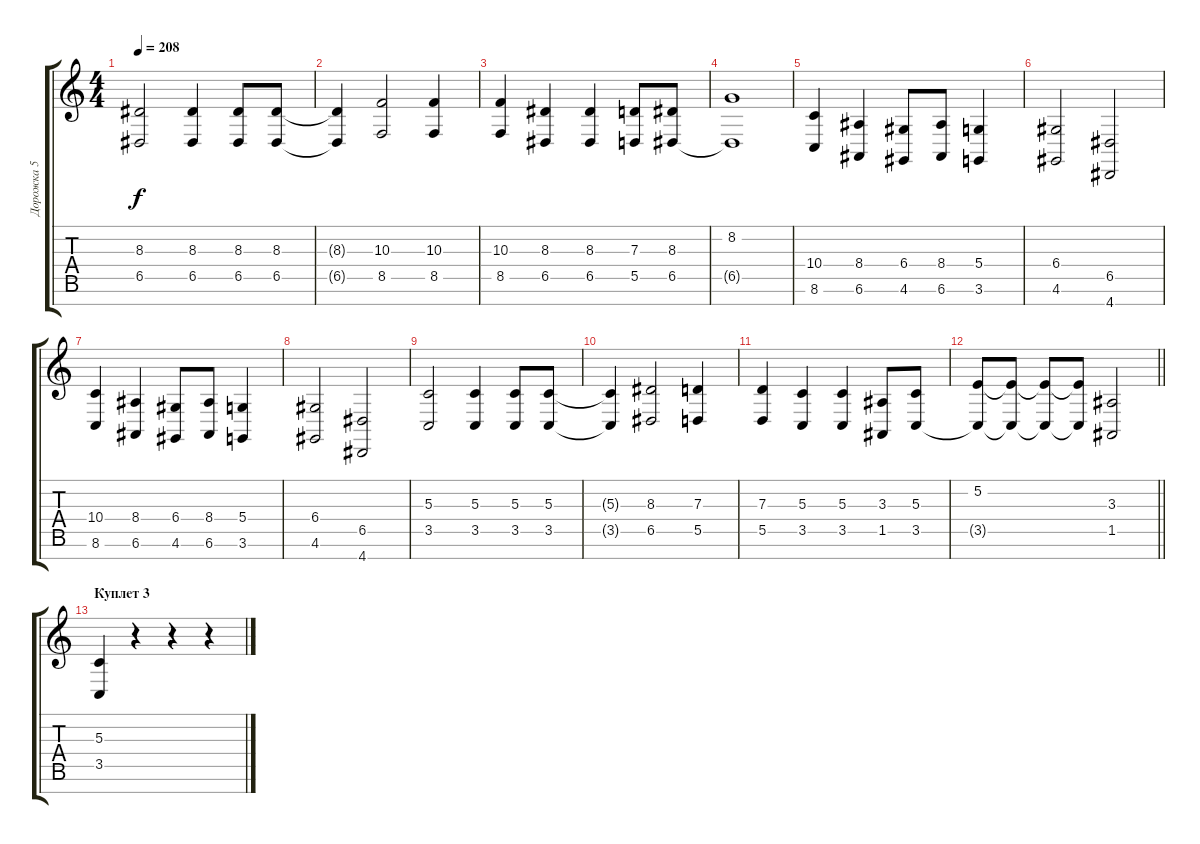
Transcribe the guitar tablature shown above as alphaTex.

\track ("Дорожка 5" "Дорожка 5") {instrument tuba}
\staff {score tabs}
\tuning (E4 B3 G3 D3 A2 E2 B1) {hide}
\ts (4 4)
\tempo 208
\clef g2
\ks c
(8.3 6.5).2{dy f} (8.3 6.5).4 (8.3 6.5).8 (8.3 6.5).8 |
(8.3{t} 6.5{t}).4 (10.3 8.5).2 (10.3 8.5).4 |
(10.3 8.5).4 (8.3 6.5).4 (8.3 6.5).4 (7.3 5.5).8 (8.3 6.5).8 |
(8.2 6.5{t}).1 |
(10.4 8.6).4 (8.4 6.6).4 (6.4 4.6).8 (8.4 6.6).8 (5.4 3.6).4 |
(6.4 4.6).2 (6.5 4.7).2 |
(10.4 8.6).4 (8.4 6.6).4 (6.4 4.6).8 (8.4 6.6).8 (5.4 3.6).4 |
(6.4 4.6).2 (6.5 4.7).2 |
(5.3 3.5).2 (5.3 3.5).4 (5.3 3.5).8 (5.3 3.5).8 |
(5.3{t} 3.5{t}).4 (8.3 6.5).2 (7.3 5.5).4 |
(7.3 5.5).4 (5.3 3.5).4 (5.3 3.5).4 (3.3 1.5).8 (5.3 3.5).8 |
\barLineRight lightlight
(5.2 3.5{t}).8 (5.2{t} 3.5{t}).8 (5.2{t} 3.5{t}).8 (5.2{t} 3.5{t}).8 (3.3 1.5).2 |
\section ("" "Куплет 3")
(5.3 3.5).4 r.4 r.4 r.4
